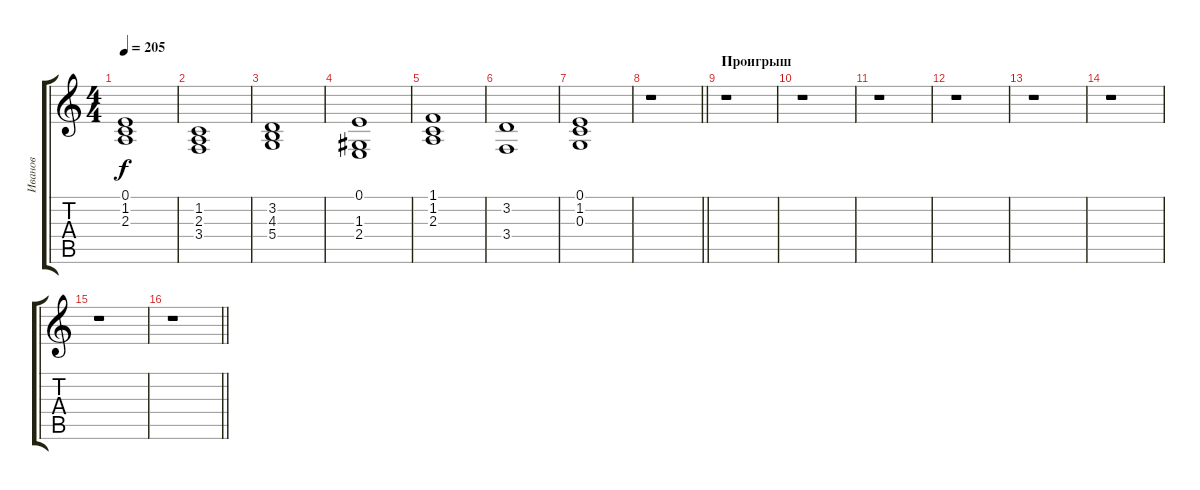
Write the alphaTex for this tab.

\track ("Иванов" "Иванов") {instrument choiraahs}
\staff {score tabs}
\tuning (E4 B3 G3 D3 A2 E2) {hide}
\ts (4 4)
\tempo 205
\clef g2
\ks c
(0.1 1.2 2.3).1{dy f} |
(1.2 2.3 3.4).1 |
(3.2 4.3 5.4).1 |
(0.1 1.3 2.4).1 |
(1.1 1.2 2.3).1 |
(3.2 3.4).1 |
(0.1 1.2 0.3).1 |
\barLineRight lightlight
r.1 |
\section ("" "Проигрыш")
r.1 |
r.1 |
r.1 |
r.1 |
r.1 |
r.1 |
r.1 |
\barLineRight lightlight
r.1
